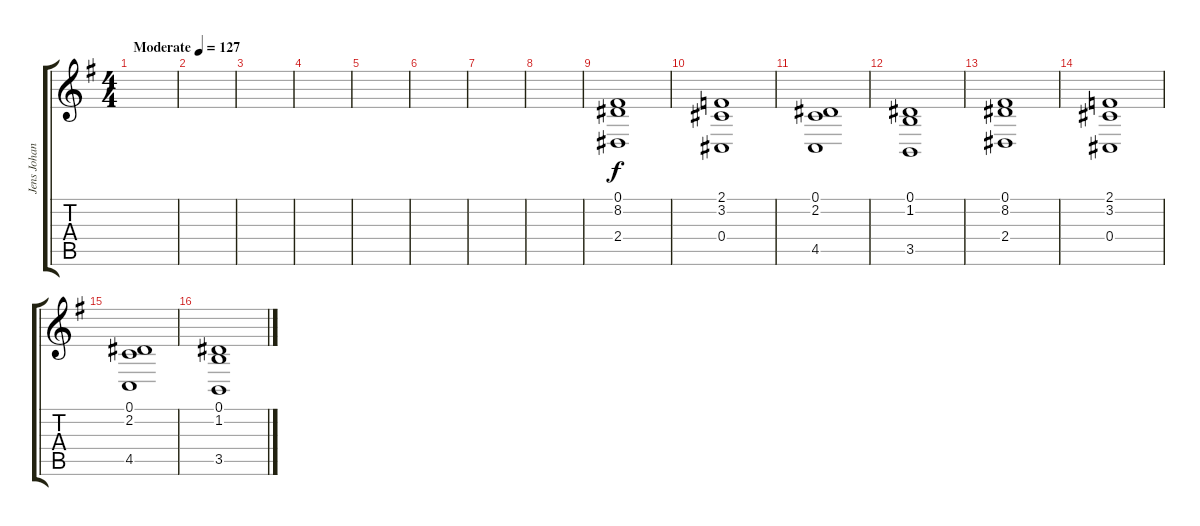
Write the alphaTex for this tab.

\track ("Jens Johansson I" "Jens Johan") {instrument choiraahs}
\staff {score tabs}
\tuning (Eb4 Bb3 Gb3 Db3 Ab2 Eb2) {hide}
\ts (4 4)
\tempo (127 "Moderate")
\clef g2
\ks g
|
|
|
|
|
|
|
|
(0.1 8.2 2.4).1 |
(2.1 3.2 0.4).1 |
(0.1 2.2 4.5).1 |
(0.1 1.2 3.5).1 |
(0.1 8.2 2.4).1 |
(2.1 3.2 0.4).1 |
(0.1 2.2 4.5).1 |
(0.1 1.2 3.5).1
